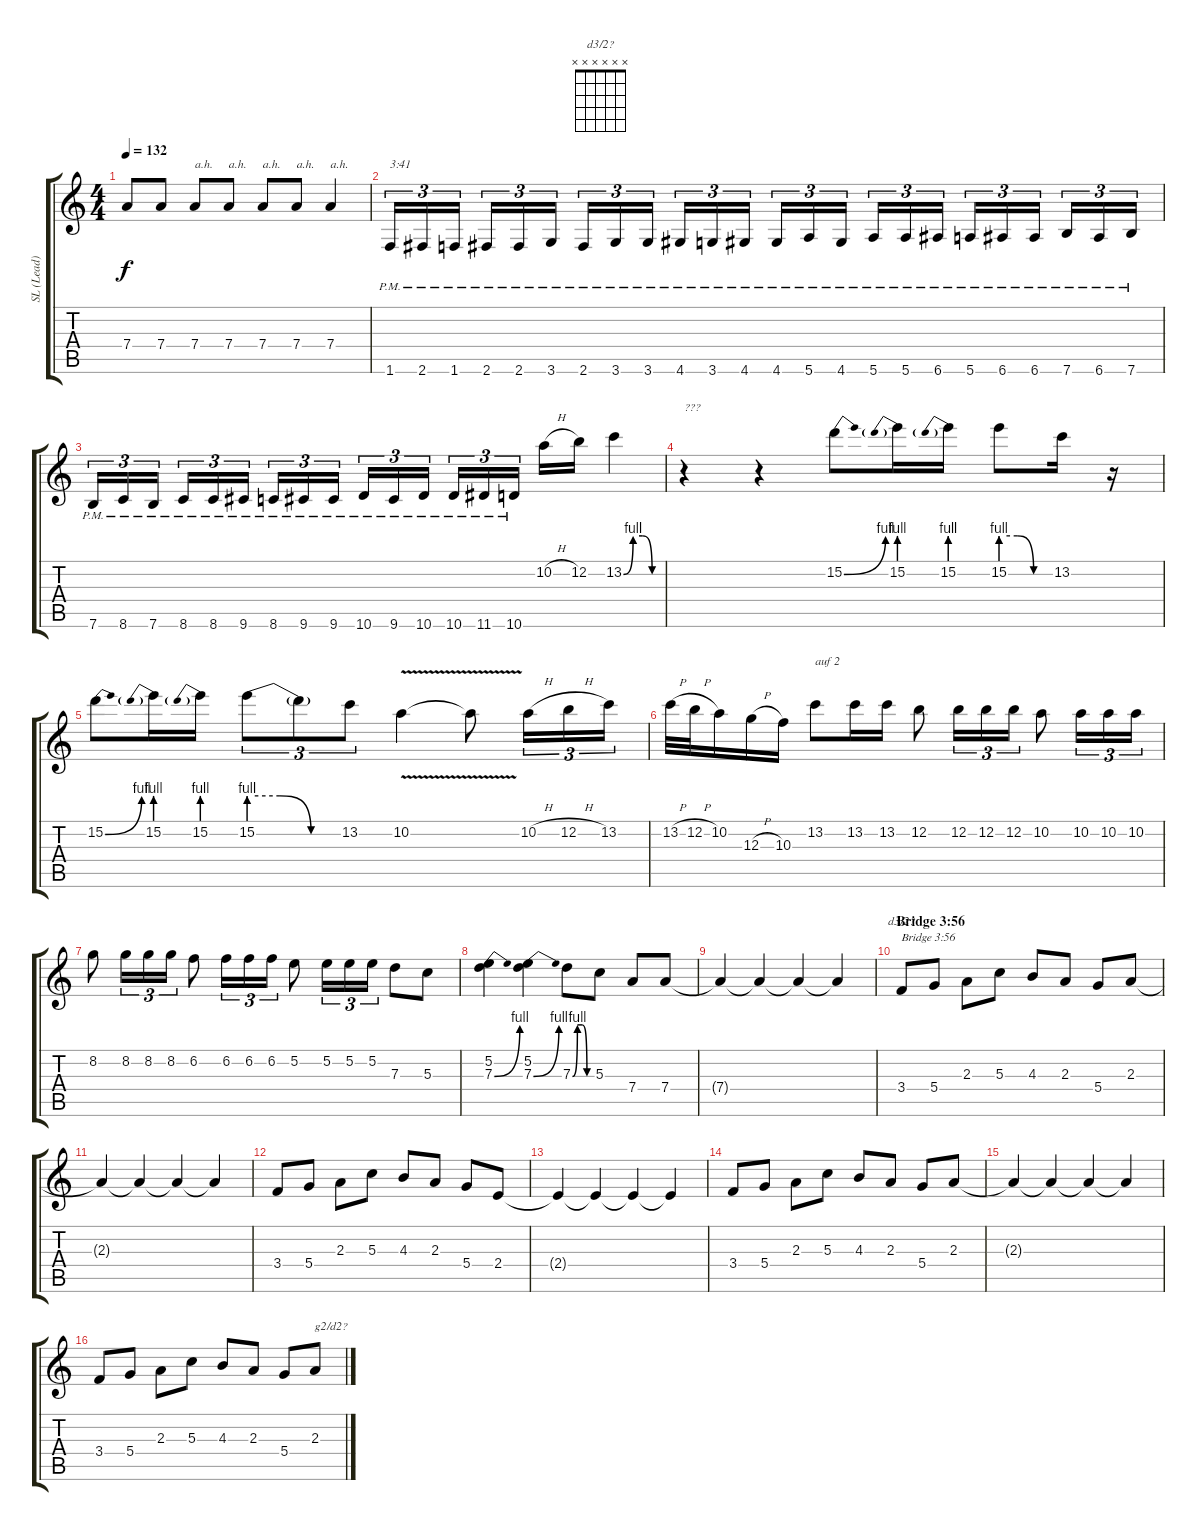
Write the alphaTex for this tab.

\track ("SL (Lead)" "SL (Lead)") {instrument overdrivenguitar}
\staff {score tabs}
\tuning (E4 B3 G3 D3 A2 E2) {hide}
\chord ("d3/2?" x x x x x x)
\ts (4 4)
\tempo 132
\clef g2
\ks c
7.4{t}.8{dy f} 7.4.8 7.4.8{txt "a.h."} 7.4.8{txt "a.h."} 7.4.8{txt "a.h."} 7.4.8{txt "a.h."} 7.4.4{txt "a.h."} |
1.6{pm}.16{tu (3 2) txt "3:41"} 2.6{pm}.16{tu (3 2)} 1.6{pm}.16{tu (3 2)} 2.6{pm}.16{tu (3 2)} 2.6{pm}.16{tu (3 2)} 3.6{pm}.16{tu (3 2)} 2.6{pm}.16{tu (3 2)} 3.6{pm}.16{tu (3 2)} 3.6{pm}.16{tu (3 2)} 4.6{pm}.16{tu (3 2)} 3.6{pm}.16{tu (3 2)} 4.6{pm}.16{tu (3 2)} 4.6{pm}.16{tu (3 2)} 5.6{pm}.16{tu (3 2)} 4.6{pm}.16{tu (3 2)} 5.6{pm}.16{tu (3 2)} 5.6{pm}.16{tu (3 2)} 6.6{pm}.16{tu (3 2)} 5.6{pm}.16{tu (3 2)} 6.6{pm}.16{tu (3 2)} 6.6{pm}.16{tu (3 2)} 7.6{pm}.16{tu (3 2)} 6.6{pm}.16{tu (3 2)} 7.6{pm}.16{tu (3 2)} |
7.6{pm}.16{tu (3 2)} 8.6{pm}.16{tu (3 2)} 7.6{pm}.16{tu (3 2)} 8.6{pm}.16{tu (3 2)} 8.6{pm}.16{tu (3 2)} 9.6{pm}.16{tu (3 2)} 8.6{pm}.16{tu (3 2)} 9.6{pm}.16{tu (3 2)} 9.6{pm}.16{tu (3 2)} 10.6{pm}.16{tu (3 2)} 9.6{pm}.16{tu (3 2)} 10.6{pm}.16{tu (3 2)} 10.6{pm}.16{tu (3 2)} 11.6{pm}.16{tu (3 2)} 10.6{pm}.16{tu (3 2)} 10.2{h}.16 12.2.16 13.2{be (custom 0 0 15 4 30 4 45 0 60 0)}.4 |
r.4{txt "???"} r.4 15.2{be (bend 0 0 60 4)}.8 15.2{be (prebend 0 4 60 4)}.16 15.2{be (prebend 0 4 60 4)}.16 15.2{be (custom 0 4 20 4 40 0 60 0)}.8 13.2.16 r.16 |
15.2{be (bend 0 0 60 4)}.8 15.2{be (prebend 0 4 60 4)}.16 15.2{be (prebend 0 4 60 4)}.16 15.2{be (custom 0 4 20 4 40 0 60 0)}.8{tu (3 2)} 15.2{t}.8{tu (3 2)} 13.2.8{tu (3 2)} 10.2{v}.4 10.2{t}.8 10.2{h}.16{tu (3 2)} 12.2{h}.16{tu (3 2)} 13.2.16{tu (3 2)} |
13.2{h}.32 12.2{h}.32 10.2.16 12.3{h}.16 10.3.16 13.2.8{txt "auf 2"} 13.2.16 13.2.16 12.2.8 12.2.16{tu (3 2)} 12.2.16{tu (3 2)} 12.2.16{tu (3 2)} 10.2.8 10.2.16{tu (3 2)} 10.2.16{tu (3 2)} 10.2.16{tu (3 2)} |
8.2.8 8.2.16{tu (3 2)} 8.2.16{tu (3 2)} 8.2.16{tu (3 2)} 6.2.8 6.2.16{tu (3 2)} 6.2.16{tu (3 2)} 6.2.16{tu (3 2)} 5.2.8 5.2.16{tu (3 2)} 5.2.16{tu (3 2)} 5.2.16{tu (3 2)} 7.3.8 5.3.8 |
(5.2 7.3{be (bend 0 0 60 4)}).4 (5.2 7.3{be (bend 0 0 60 4)}).4 7.3{be (custom 0 0 15 4 30 4 45 0 60 0)}.8 5.3.8 7.4.8 7.4.8 |
7.4{t}.4 7.4{t}.4 7.4{t}.4 7.4{t}.4 |
\section ("" "Bridge 3:56")
3.4.8{ch "d3/2?" txt "Bridge 3:56"} 5.4.8 2.3.8 5.3.8 4.3.8 2.3.8 5.4.8 2.3.8 |
2.3{t}.4 2.3{t}.4 2.3{t}.4 2.3{t}.4 |
3.4.8 5.4.8 2.3.8 5.3.8 4.3.8 2.3.8 5.4.8 2.4.8 |
2.4{t}.4 2.4{t}.4 2.4{t}.4 2.4{t}.4 |
3.4.8 5.4.8 2.3.8 5.3.8 4.3.8 2.3.8 5.4.8 2.3.8 |
2.3{t}.4 2.3{t}.4 2.3{t}.4 2.3{t}.4 |
3.4.8 5.4.8 2.3.8 5.3.8 4.3.8 2.3.8 5.4.8 2.3.8{txt "g2/d2?"}
